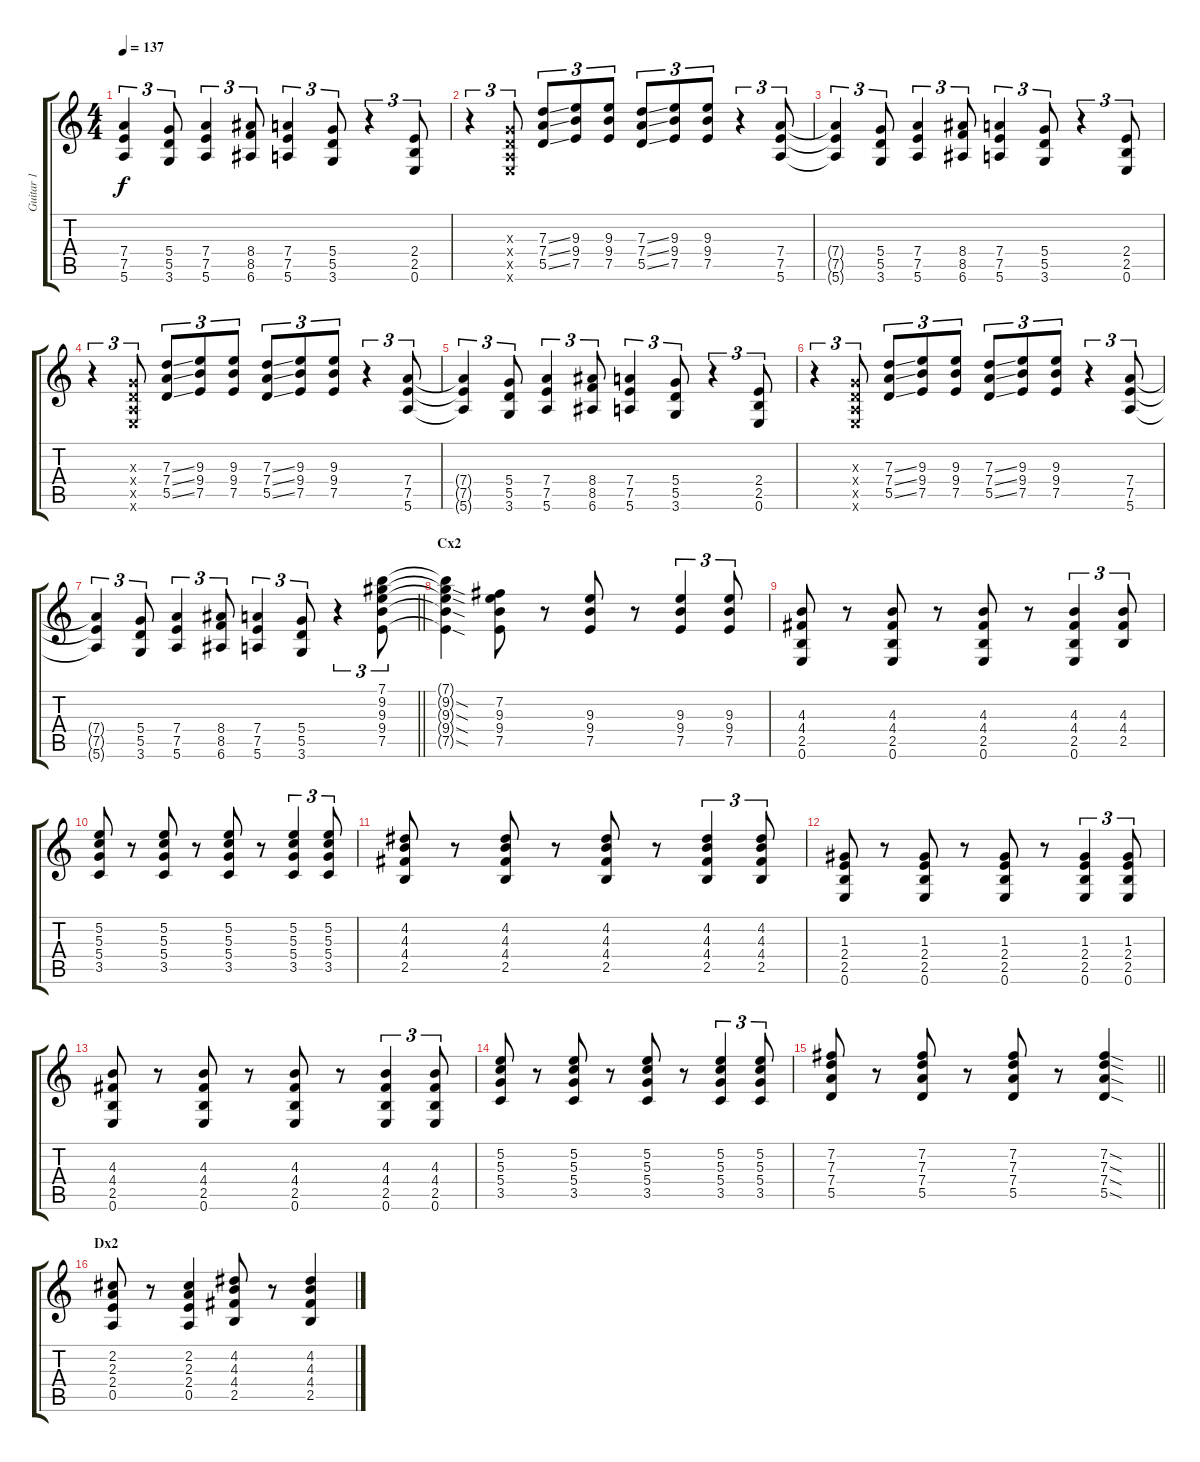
\track ("Guitar 1" "Guitar 1") {instrument overdrivenguitar}
\staff {score tabs}
\tuning (E4 B3 G3 D3 A2 E2) {hide}
\ts (4 4)
\tempo 137
\clef g2
\ks c
(7.4{t} 7.5{t} 5.6{t}).4{tu (3 2) dy f} (5.4 5.5 3.6).8{tu (3 2)} (7.4 7.5 5.6).4{tu (3 2)} (8.4 8.5 6.6).8{tu (3 2)} (7.4 7.5 5.6).4{tu (3 2)} (5.4 5.5 3.6).8{tu (3 2)} r.4{tu (3 2)} (2.4 2.5 0.6).8{tu (3 2)} |
r.4{tu (3 2)} (0.3{x} 0.4{x} 0.5{x} 0.6{x}).8{tu (3 2)} (7.3{ss} 7.4{ss} 5.5{ss}).8{tu (3 2)} (9.3 9.4 7.5).8{tu (3 2)} (9.3 9.4 7.5).8{tu (3 2)} (7.3{ss} 7.4{ss} 5.5{ss}).8{tu (3 2)} (9.3 9.4 7.5).8{tu (3 2)} (9.3 9.4 7.5).8{tu (3 2)} r.4{tu (3 2)} (7.4 7.5 5.6).8{tu (3 2)} |
(7.4{t} 7.5{t} 5.6{t}).4{tu (3 2)} (5.4 5.5 3.6).8{tu (3 2)} (7.4 7.5 5.6).4{tu (3 2)} (8.4 8.5 6.6).8{tu (3 2)} (7.4 7.5 5.6).4{tu (3 2)} (5.4 5.5 3.6).8{tu (3 2)} r.4{tu (3 2)} (2.4 2.5 0.6).8{tu (3 2)} |
r.4{tu (3 2)} (0.3{x} 0.4{x} 0.5{x} 0.6{x}).8{tu (3 2)} (7.3{ss} 7.4{ss} 5.5{ss}).8{tu (3 2)} (9.3 9.4 7.5).8{tu (3 2)} (9.3 9.4 7.5).8{tu (3 2)} (7.3{ss} 7.4{ss} 5.5{ss}).8{tu (3 2)} (9.3 9.4 7.5).8{tu (3 2)} (9.3 9.4 7.5).8{tu (3 2)} r.4{tu (3 2)} (7.4 7.5 5.6).8{tu (3 2)} |
(7.4{t} 7.5{t} 5.6{t}).4{tu (3 2)} (5.4 5.5 3.6).8{tu (3 2)} (7.4 7.5 5.6).4{tu (3 2)} (8.4 8.5 6.6).8{tu (3 2)} (7.4 7.5 5.6).4{tu (3 2)} (5.4 5.5 3.6).8{tu (3 2)} r.4{tu (3 2)} (2.4 2.5 0.6).8{tu (3 2)} |
r.4{tu (3 2)} (0.3{x} 0.4{x} 0.5{x} 0.6{x}).8{tu (3 2)} (7.3{ss} 7.4{ss} 5.5{ss}).8{tu (3 2)} (9.3 9.4 7.5).8{tu (3 2)} (9.3 9.4 7.5).8{tu (3 2)} (7.3{ss} 7.4{ss} 5.5{ss}).8{tu (3 2)} (9.3 9.4 7.5).8{tu (3 2)} (9.3 9.4 7.5).8{tu (3 2)} r.4{tu (3 2)} (7.4 7.5 5.6).8{tu (3 2)} |
\barLineRight lightlight
(7.4{t} 7.5{t} 5.6{t}).4{tu (3 2)} (5.4 5.5 3.6).8{tu (3 2)} (7.4 7.5 5.6).4{tu (3 2)} (8.4 8.5 6.6).8{tu (3 2)} (7.4 7.5 5.6).4{tu (3 2)} (5.4 5.5 3.6).8{tu (3 2)} r.4{tu (3 2)} (7.1 9.2 9.3 9.4 7.5).8{tu (3 2)} |
\section ("" "Cx2")
(7.1{t} 9.2{sod t} 9.3{sod t} 9.4{sod t} 7.5{sod t}).4 (7.2 9.3 9.4 7.5).8 r.8 (9.3 9.4 7.5).8 r.8 (9.3 9.4 7.5).4{tu (3 2)} (9.3 9.4 7.5).8{tu (3 2)} |
(4.3 4.4 2.5 0.6).8 r.8 (4.3 4.4 2.5 0.6).8 r.8 (4.3 4.4 2.5 0.6).8 r.8 (4.3 4.4 2.5 0.6).4{tu (3 2)} (4.3 4.4 2.5).8{tu (3 2)} |
(5.2 5.3 5.4 3.5).8 r.8 (5.2 5.3 5.4 3.5).8 r.8 (5.2 5.3 5.4 3.5).8 r.8 (5.2 5.3 5.4 3.5).4{tu (3 2)} (5.2 5.3 5.4 3.5).8{tu (3 2)} |
(4.2 4.3 4.4 2.5).8 r.8 (4.2 4.3 4.4 2.5).8 r.8 (4.2 4.3 4.4 2.5).8 r.8 (4.2 4.3 4.4 2.5).4{tu (3 2)} (4.2 4.3 4.4 2.5).8{tu (3 2)} |
(1.3 2.4 2.5 0.6).8 r.8 (1.3 2.4 2.5 0.6).8 r.8 (1.3 2.4 2.5 0.6).8 r.8 (1.3 2.4 2.5 0.6).4{tu (3 2)} (1.3 2.4 2.5 0.6).8{tu (3 2)} |
(4.3 4.4 2.5 0.6).8 r.8 (4.3 4.4 2.5 0.6).8 r.8 (4.3 4.4 2.5 0.6).8 r.8 (4.3 4.4 2.5 0.6).4{tu (3 2)} (4.3 4.4 2.5 0.6).8{tu (3 2)} |
(5.2 5.3 5.4 3.5).8 r.8 (5.2 5.3 5.4 3.5).8 r.8 (5.2 5.3 5.4 3.5).8 r.8 (5.2 5.3 5.4 3.5).4{tu (3 2)} (5.2 5.3 5.4 3.5).8{tu (3 2)} |
\barLineRight lightlight
(7.2 7.3 7.4 5.5).8 r.8 (7.2 7.3 7.4 5.5).8 r.8 (7.2 7.3 7.4 5.5).8 r.8 (7.2{sod} 7.3{sod} 7.4{sod} 5.5{sod}).4 |
\section ("" "Dx2")
(2.2 2.3 2.4 0.5).8 r.8 (2.2 2.3 2.4 0.5).4 (4.2 4.3 4.4 2.5).8 r.8 (4.2 4.3 4.4 2.5).4
